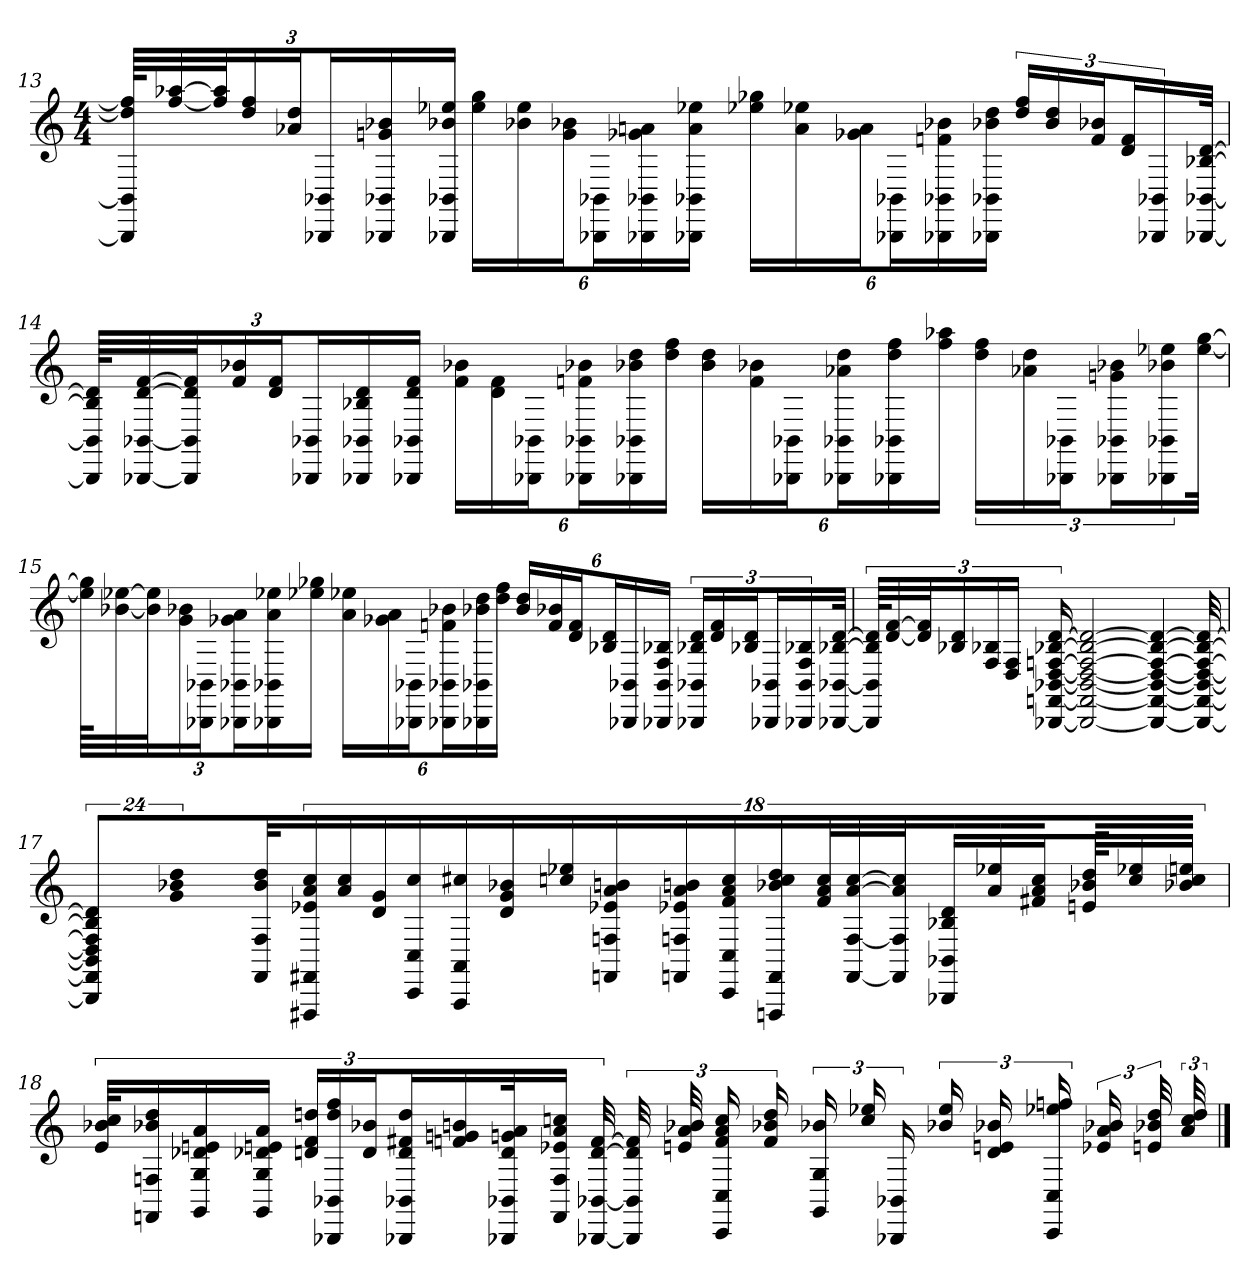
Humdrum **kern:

**kern
*part1
*staff1
*clefG2
*M4/4
=13
96BBB-/] 96BB-] 96dd] 96ff]KLLL
[48ff/ [48aa-X
48ff/] 48aa-]J
24dd/ 24ff
24a-X/ 24ddJ
24BBB-X/ 24BB-XL
24BBB-X/ 24BB-X 24gn 24b-X
24BBB-X/ 24BB-X 24b-X 24ee-XJJ
24ee-\ 24ggLL
24b-X\ 24ee-
24g\ 24b-XJ
24BBB-X\ 24BB-XL
24BBB-X\ 24BB-X 24g-X 24a
24BBB-X\ 24BB-X 24a 24ee-XJJ
24ee-X\ 24gg-XLL
24a\ 24ee-X
24g-X\ 24aJ
24BBB-X\ 24BB-XL
24BBB-X\ 24BB-X 24fn 24b-X
24BBB-X\ 24BB-X 24b-X 24ddJJ
24dd/ 24ffLL
24b-/ 24dd
24f/ 24b-XJ
24d/ 24fL
24BBB-X/ 24BB-X
[32BBB-X/ [32BB-X [32B-X [32dJJk
=14
96BBB-/] 96BB-] 96B-] 96d]KLLL
[48BBB-X/ [48BB-X [48d [48f
48BBB-/] 48BB-] 48d] 48f]J
24f/ 24b-X
24d/ 24fJ
24BBB-X/ 24BB-XL
24BBB-X/ 24BB-X 24B-X 24d
24BBB-X/ 24BB-X 24d 24fJJ
24f\ 24b-XLL
24d\ 24f
24BBB-X\ 24BB-XJ
24BBB-X\ 24BB-X 24fn 24b-XL
24BBB-X\ 24BB-X 24b-X 24dd
24dd\ 24ffJJ
24b-\ 24ddLL
24f\ 24b-X
24BBB-X\ 24BB-XJ
24BBB-X\ 24BB-X 24a-X 24ddL
24BBB-X\ 24BB-X 24dd 24ff
24ff\ 24aa-XJJ
24dd\ 24ffLL
24a-X\ 24dd
24BBB-X\ 24BB-XJ
24BBB-X\ 24BB-X 24gn 24b-XL
24BBB-X\ 24BB-X 24b-X 24ee-X
[32ee-\ [32ggJJk
=15
96ee-\] 96gg]KLLL
[48b-X\ [48ee-
48b-\] 48ee-]J
24g\ 24b-X
24BBB-X\ 24BB-XJ
24BBB-X\ 24BB-X 24g-X 24aL
24BBB-X\ 24BB-X 24a 24ee-X
24ee-X\ 24gg-XJJ
24a\ 24ee-XLL
24g-X\ 24a
24BBB-X\ 24BB-XJ
24BBB-X\ 24BB-X 24fn 24b-XL
24BBB-X\ 24BB-X 24b-X 24dd
24dd\ 24ffJJ
24b-/ 24ddLL
24f/ 24b-X
24d/ 24fJ
24B-X/ 24dL
24BBB-X/ 24BB-X
24BBB-X/ 24BB- 24F 24B-XJJ
24BBB-X/ 24BB-X 24B-X 24dLL
24d/ 24f
24B-X/ 24dJ
24BBB-X/ 24BB-XL
24BBB-X/ 24BB- 24F 24B-X
[32BBB-X/ [32BB-X [32B-X [32dJJk
=16
96BBB-/] 96BB-] 96B-] 96d]KLLL
[48d/ [48f
48d/] 48f]J
24B-X/ 24d
24F/ 24B-X
24D/ 24FJJ
[24BBB-X [24FFn [24BB-X [24D [24Fn [24B-X [24d
2BBB-_ 2FF_ 2BB-_ 2D_ 2F_ 2B-_ 2d_
4BBB-_ 4FF_ 4BB-_ 4D_ 4F_ 4B-_ 4d_
32BBB-_ 32FF_ 32BB-_ 32D_ 32F_ 32B-_ 32d_
=17
96%17BBB-] 96%17FF] 96%17BB-] 96%17D] 96%17F] 96%17B-] 96%17d]
24g\ 24b-X 24ddLL
32FF\ 32F 32b- 32ddJJk
24FFF#X/ 24FF#X 24e-X 24a 24ccLL
24a/ 24cc
24d/ 24gJ
24CC/ 24C 24ccL
24AAA/ 24AA 24cc#X
24d/ 24g 24b-XJJ
24ccn\ 24ee-XLL
24FFn\ 24Fn 24e-X 24a 24bn
24FFn\ 24Fn 24e-X 24a 24bnJ
24CC\ 24C 24f 24a 24ccL
24FFFn\ 24FF 24b-X 24cc 24dd
48f\ 48a 48ccK
[48FF\ [48F [48a [48ccJJ
48FF\] 48F] 48a] 48cc]JJ
24BBB-X/ 24BB-X 24B-X 24dLL
24a/ 24ee-X
24f#X/ 24a 24ccJ
48en/ 48b-X 48ddKL
24cc/ 24ee-X
24b-X/ 24cc 24eenJJ
=18
48e/ 48b-X 48ccKLL
24FFn/ 24Fn 24b-X 24dd
24GG/ 24G 24d-X 24en 24a
24GG/ 24G 24d-X 24en 24aJJ
24dn/ 24f 24ddnLL
24BBB-X/ 24BB-X 24dd 24ff
24d/ 24b-XJ
24BBB-X/ 24BB-X 24d 24f#X 24ddL
24fn/ 24gn 24bn
48BBB-X/ 48BB-X 48d 48gn 48aK
24FF/ 24F 24e-X 24a 24ccnJJ
[48BBB-X/ [48BB-X [48d [48fLL
48BBB-/] 48BB-] 48d] 48f]LL
48en/ 48a 48b-XK
24CC/ 24C 24f 24a 24ccJ
24f/ 24b-X 24ddL
24GG/ 24G 24b-X
24cc/ 24ee-XJJ
24BBB-X/ 24BB-XLL
24b-X/ 24ee-
24d/ 24en 24b-XJ
24CC/ 24C 24ee-X 24ffnL
24e-X/ 24a 24b-X
48en/ 48b-X 48ddL
48a/ 48cc 48ddJJJ
==
*-
